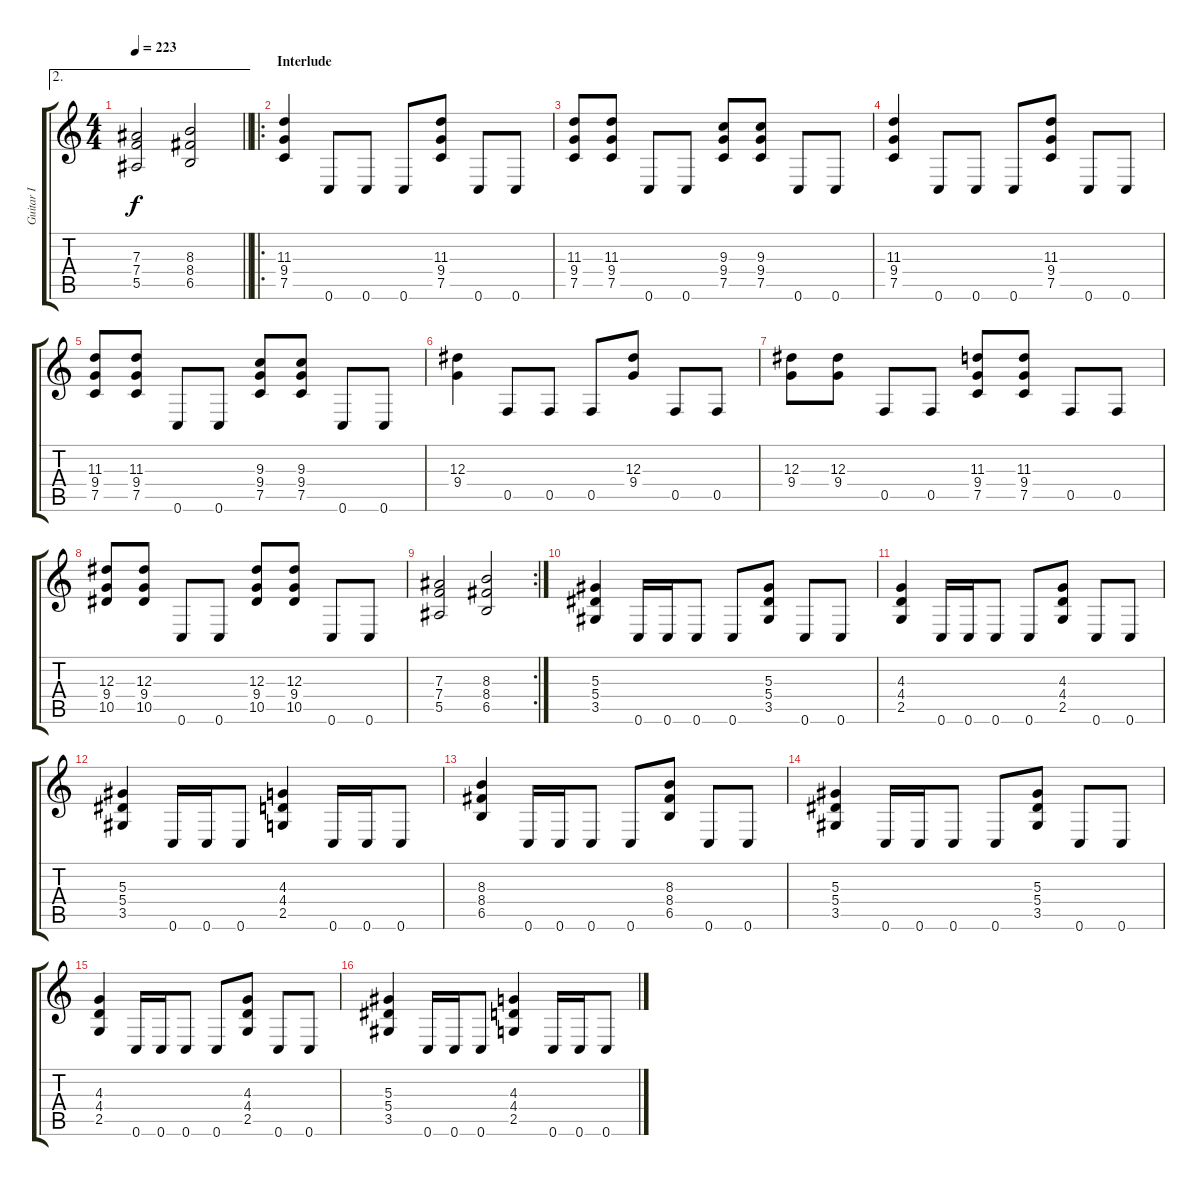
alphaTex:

\track ("Guitar I" "Guitar I") {instrument overdrivenguitar}
\staff {score tabs}
\tuning (C4 G3 Eb3 Bb2 F2 C2) {hide}
\ae 2
\ts (4 4)
\tempo 223
\clef g2
\barLineRight lightlight
\ks c
(7.3 7.4 5.5).2{dy f} (8.3 8.4 6.5).2 |
\ro
\section ("" "Interlude")
(11.3 9.4 7.5).4 0.6.8 0.6.8 0.6.8 (11.3 9.4 7.5).8 0.6.8 0.6.8 |
(11.3 9.4 7.5).8 (11.3 9.4 7.5).8 0.6.8 0.6.8 (9.3 9.4 7.5).8 (9.3 9.4 7.5).8 0.6.8 0.6.8 |
(11.3 9.4 7.5).4 0.6.8 0.6.8 0.6.8 (11.3 9.4 7.5).8 0.6.8 0.6.8 |
(11.3 9.4 7.5).8 (11.3 9.4 7.5).8 0.6.8 0.6.8 (9.3 9.4 7.5).8 (9.3 9.4 7.5).8 0.6.8 0.6.8 |
(12.3 9.4).4 0.5.8 0.5.8 0.5.8 (12.3 9.4).8 0.5.8 0.5.8 |
(12.3 9.4).8 (12.3 9.4).8 0.5.8 0.5.8 (11.3 9.4 7.5).8 (11.3 9.4 7.5).8 0.5.8 0.5.8 |
(12.3 9.4 10.5).8 (12.3 9.4 10.5).8 0.6.8 0.6.8 (12.3 9.4 10.5).8 (12.3 9.4 10.5).8 0.6.8 0.6.8 |
\rc 2
(7.3 7.4 5.5).2 (8.3 8.4 6.5).2 |
(5.3 5.4 3.5).4 0.6.16 0.6.16 0.6.8 0.6.8 (5.3 5.4 3.5).8 0.6.8 0.6.8 |
(4.3 4.4 2.5).4 0.6.16 0.6.16 0.6.8 0.6.8 (4.3 4.4 2.5).8 0.6.8 0.6.8 |
(5.3 5.4 3.5).4 0.6.16 0.6.16 0.6.8 (4.3 4.4 2.5).4 0.6.16 0.6.16 0.6.8 |
(8.3 8.4 6.5).4 0.6.16 0.6.16 0.6.8 0.6.8 (8.3 8.4 6.5).8 0.6.8 0.6.8 |
(5.3 5.4 3.5).4 0.6.16 0.6.16 0.6.8 0.6.8 (5.3 5.4 3.5).8 0.6.8 0.6.8 |
(4.3 4.4 2.5).4 0.6.16 0.6.16 0.6.8 0.6.8 (4.3 4.4 2.5).8 0.6.8 0.6.8 |
(5.3 5.4 3.5).4 0.6.16 0.6.16 0.6.8 (4.3 4.4 2.5).4 0.6.16 0.6.16 0.6.8
